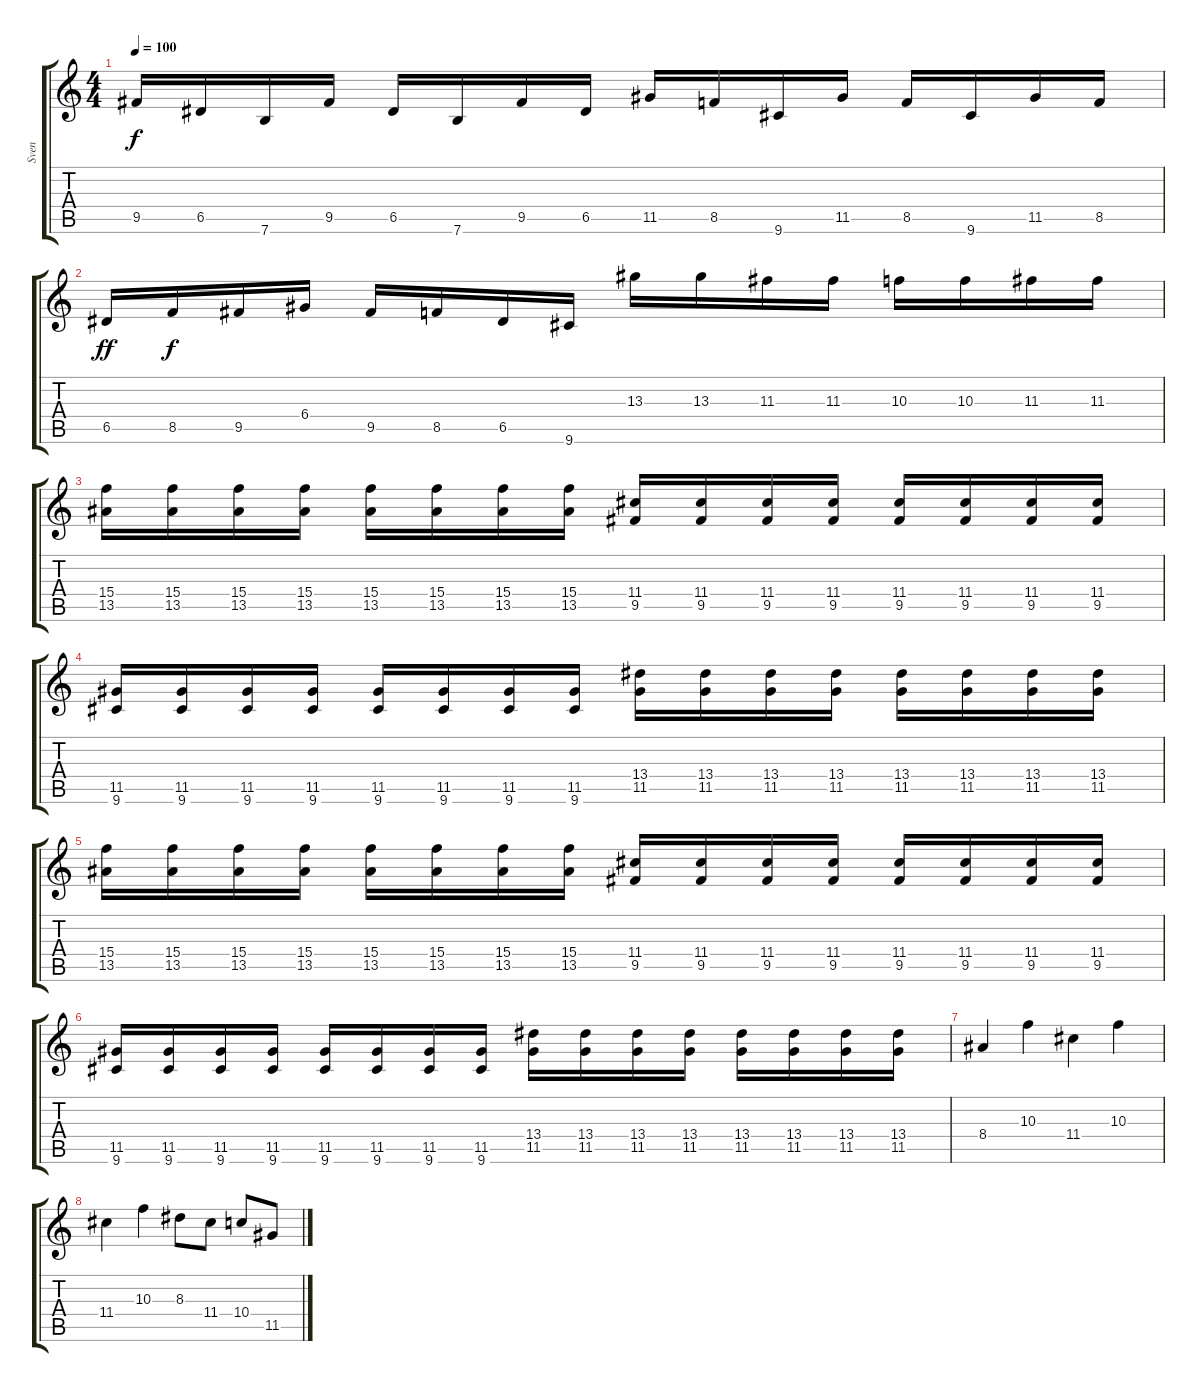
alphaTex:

\track ("Sven" "Sven") {instrument overdrivenguitar}
\staff {score tabs}
\tuning (E4 B3 G3 D3 A2 E2) {hide}
\ts (4 4)
\tempo 100
\clef g2
\ks c
9.5.16{dy f} 6.5.16 7.6.16 9.5.16 6.5.16 7.6.16 9.5.16 6.5.16 11.5.16 8.5.16 9.6.16 11.5.16 8.5.16 9.6.16 11.5.16 8.5.16 |
6.5.16{dy ff} 8.5.16{dy f} 9.5.16 6.4.16 9.5.16 8.5.16 6.5.16 9.6.16 13.3.16 13.3.16 11.3.16 11.3.16 10.3.16 10.3.16 11.3.16 11.3.16 |
(15.4 13.5).16 (15.4 13.5).16 (15.4 13.5).16 (15.4 13.5).16 (15.4 13.5).16 (15.4 13.5).16 (15.4 13.5).16 (15.4 13.5).16 (11.4 9.5).16 (11.4 9.5).16 (11.4 9.5).16 (11.4 9.5).16 (11.4 9.5).16 (11.4 9.5).16 (11.4 9.5).16 (11.4 9.5).16 |
(11.5 9.6).16 (11.5 9.6).16 (11.5 9.6).16 (11.5 9.6).16 (11.5 9.6).16 (11.5 9.6).16 (11.5 9.6).16 (11.5 9.6).16 (13.4 11.5).16 (13.4 11.5).16 (13.4 11.5).16 (13.4 11.5).16 (13.4 11.5).16 (13.4 11.5).16 (13.4 11.5).16 (13.4 11.5).16 |
(15.4 13.5).16 (15.4 13.5).16 (15.4 13.5).16 (15.4 13.5).16 (15.4 13.5).16 (15.4 13.5).16 (15.4 13.5).16 (15.4 13.5).16 (11.4 9.5).16 (11.4 9.5).16 (11.4 9.5).16 (11.4 9.5).16 (11.4 9.5).16 (11.4 9.5).16 (11.4 9.5).16 (11.4 9.5).16 |
(11.5 9.6).16 (11.5 9.6).16 (11.5 9.6).16 (11.5 9.6).16 (11.5 9.6).16 (11.5 9.6).16 (11.5 9.6).16 (11.5 9.6).16 (13.4 11.5).16 (13.4 11.5).16 (13.4 11.5).16 (13.4 11.5).16 (13.4 11.5).16 (13.4 11.5).16 (13.4 11.5).16 (13.4 11.5).16 |
8.4.4 10.3.4 11.4.4 10.3.4 |
11.4.4 10.3.4 8.3.8 11.4.8 10.4.8 11.5.8
